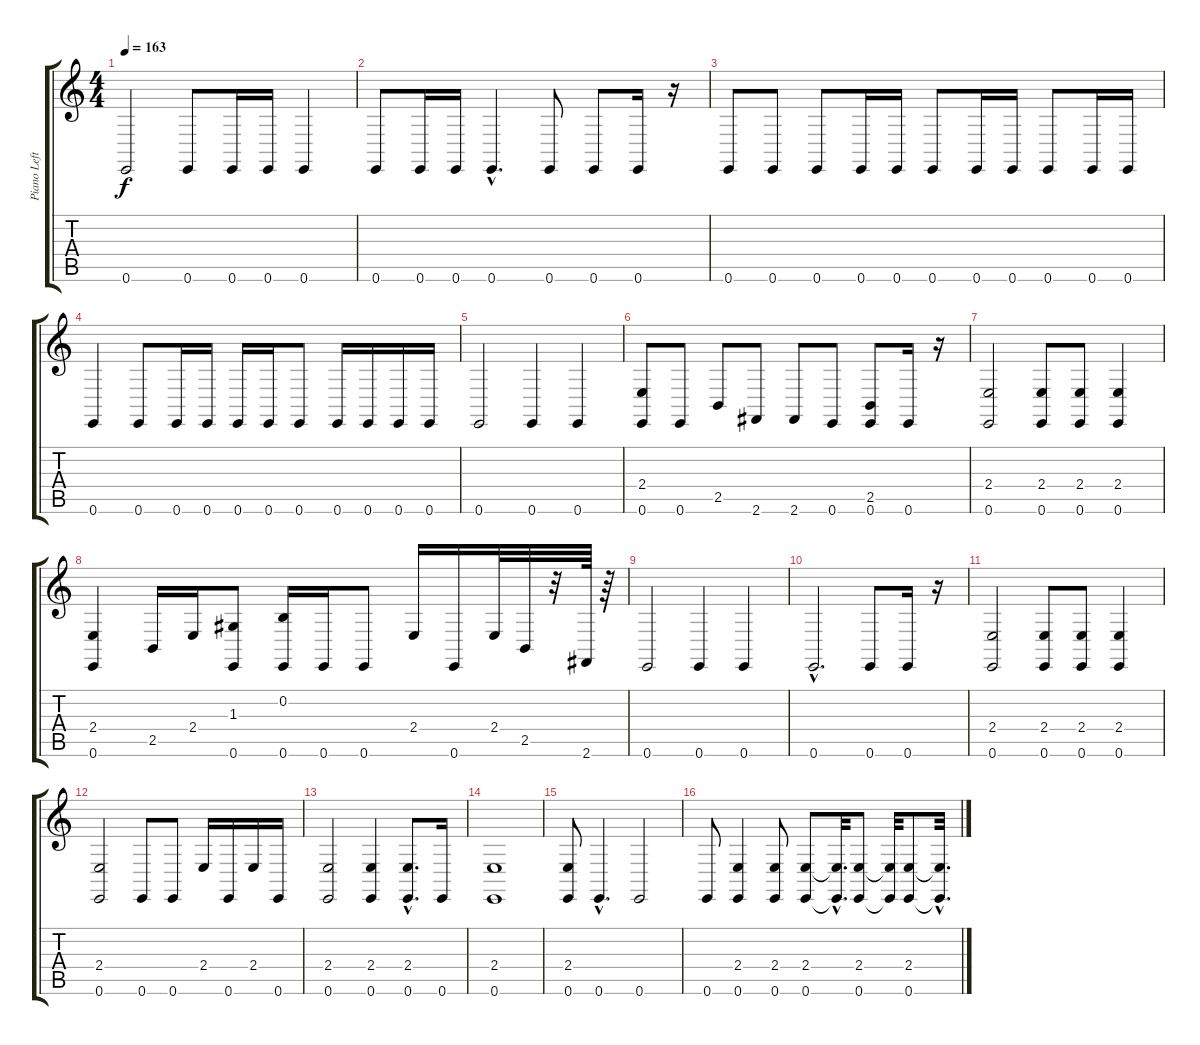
\track ("Piano Left Hand" "Piano Left") {instrument acousticgrandpiano}
\staff {score tabs}
\tuning (E4 B3 G3 D3 A2 E2) {hide}
\ts (4 4)
\tempo 163
\clef g2
\ks c
0.6.2{dy f} 0.6.8 0.6.16 0.6.16 0.6.4 |
0.6.8 0.6.16 0.6.16 0.6{hac}.4{d} 0.6.8 0.6.8 0.6.16 r.16 |
0.6.8 0.6.8 0.6.8 0.6.16 0.6.16 0.6.8 0.6.16 0.6.16 0.6.8 0.6.16 0.6.16 |
0.6.4 0.6.8 0.6.16 0.6.16 0.6.16 0.6.16 0.6.8 0.6.16 0.6.16 0.6.16 0.6.16 |
0.6.2 0.6.4 0.6.4 |
(2.4 0.6).8 0.6.8 2.5.8 2.6.8 2.6.8 0.6.8 (2.5 0.6).8 0.6.16 r.16 |
(2.4 0.6).2 (2.4 0.6).8 (2.4 0.6).8 (2.4 0.6).4 |
(2.4 0.6).4 2.5.16 2.4.16 (1.3 0.6).8 (0.2 0.6).16 0.6.16 0.6.8 2.4.16 0.6.16 2.4.32 2.5.32 r.32 2.6.64 r.64 |
0.6.2 0.6.4 0.6.4 |
0.6{hac}.2{d} 0.6.8 0.6.16 r.16 |
(2.4 0.6).2 (2.4 0.6).8 (2.4 0.6).8 (2.4 0.6).4 |
(2.4 0.6).2 0.6.8 0.6.8 2.4.16 0.6.16 2.4.16 0.6.16 |
(2.4 0.6).2 (2.4 0.6).4 (2.4{hac} 0.6{hac}).8{d} 0.6.16 |
(2.4 0.6).1 |
(2.4 0.6).8 0.6{hac}.4{d} 0.6.2 |
0.6.8 (2.4 0.6).4 (2.4 0.6).8 (2.4 0.6).8 (2.4{hac t} 0.6{hac t}).32{d} (2.4 0.6).8 (2.4{t} 0.6{t}).32 (2.4 0.6).8 (2.4{hac t} 0.6{hac t}).32{d}
